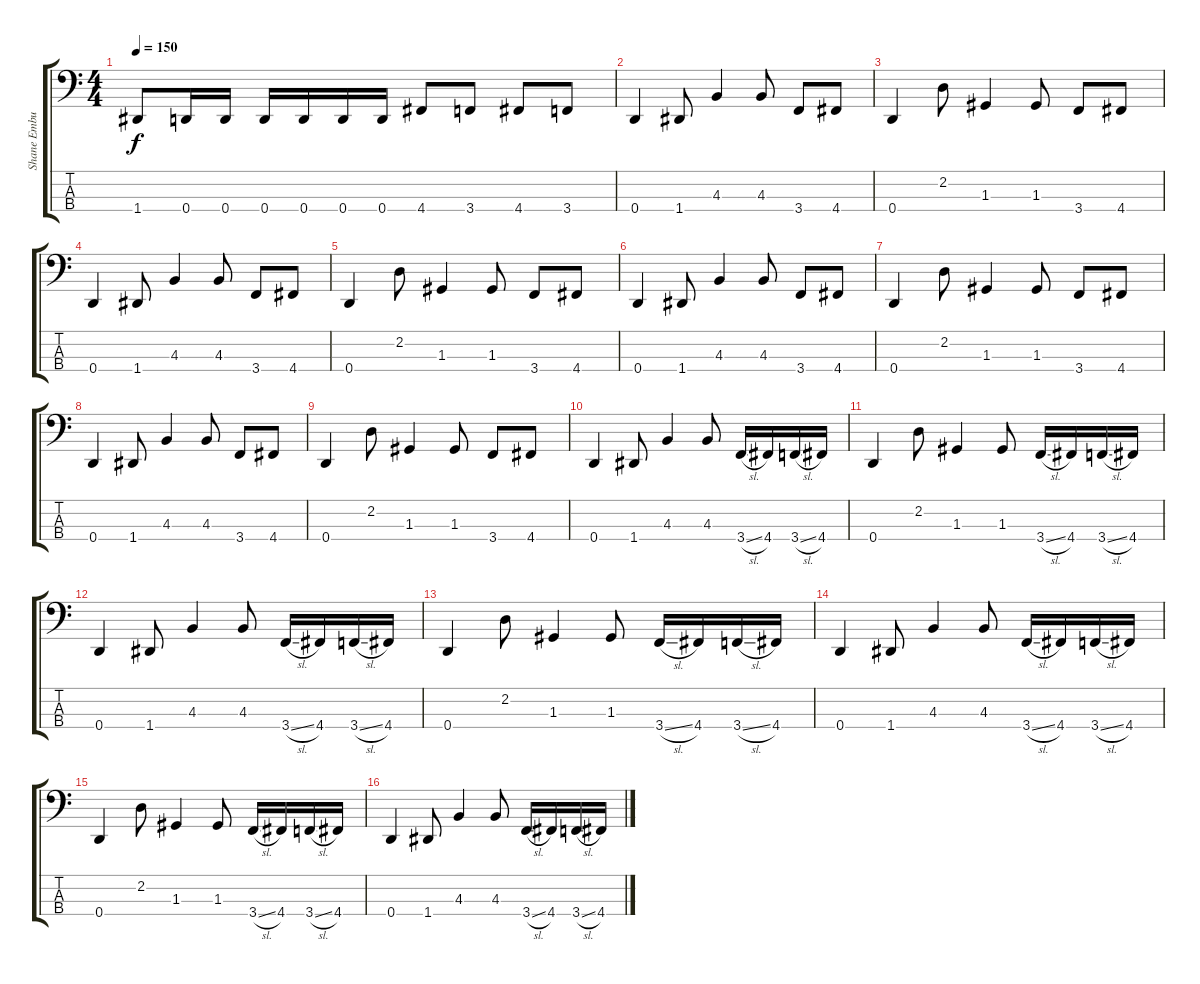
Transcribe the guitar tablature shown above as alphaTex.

\track ("Shane Embury" "Shane Embu") {instrument electricbasspick}
\staff {score tabs}
\tuning (F2 C2 G1 D1) {hide}
\ts (4 4)
\tempo 150
\clef f4
\ks c
1.4.8{dy f} 0.4.16 0.4.16 0.4.16 0.4.16 0.4.16 0.4.16 4.4.8 3.4.8 4.4.8 3.4.8 |
0.4.4 1.4.8 4.3.4 4.3.8 3.4.8 4.4.8 |
0.4.4 2.2.8 1.3.4 1.3.8 3.4.8 4.4.8 |
0.4.4 1.4.8 4.3.4 4.3.8 3.4.8 4.4.8 |
0.4.4 2.2.8 1.3.4 1.3.8 3.4.8 4.4.8 |
0.4.4 1.4.8 4.3.4 4.3.8 3.4.8 4.4.8 |
0.4.4 2.2.8 1.3.4 1.3.8 3.4.8 4.4.8 |
0.4.4 1.4.8 4.3.4 4.3.8 3.4.8 4.4.8 |
0.4.4 2.2.8 1.3.4 1.3.8 3.4.8 4.4.8 |
0.4.4 1.4.8 4.3.4 4.3.8 3.4{sl}.16 4.4.16 3.4{sl}.16 4.4.16 |
0.4.4 2.2.8 1.3.4 1.3.8 3.4{sl}.16 4.4.16 3.4{sl}.16 4.4.16 |
0.4.4 1.4.8 4.3.4 4.3.8 3.4{sl}.16 4.4.16 3.4{sl}.16 4.4.16 |
0.4.4 2.2.8 1.3.4 1.3.8 3.4{sl}.16 4.4.16 3.4{sl}.16 4.4.16 |
0.4.4 1.4.8 4.3.4 4.3.8 3.4{sl}.16 4.4.16 3.4{sl}.16 4.4.16 |
0.4.4 2.2.8 1.3.4 1.3.8 3.4{sl}.16 4.4.16 3.4{sl}.16 4.4.16 |
0.4.4 1.4.8 4.3.4 4.3.8 3.4{sl}.16 4.4.16 3.4{sl}.16 4.4.16
